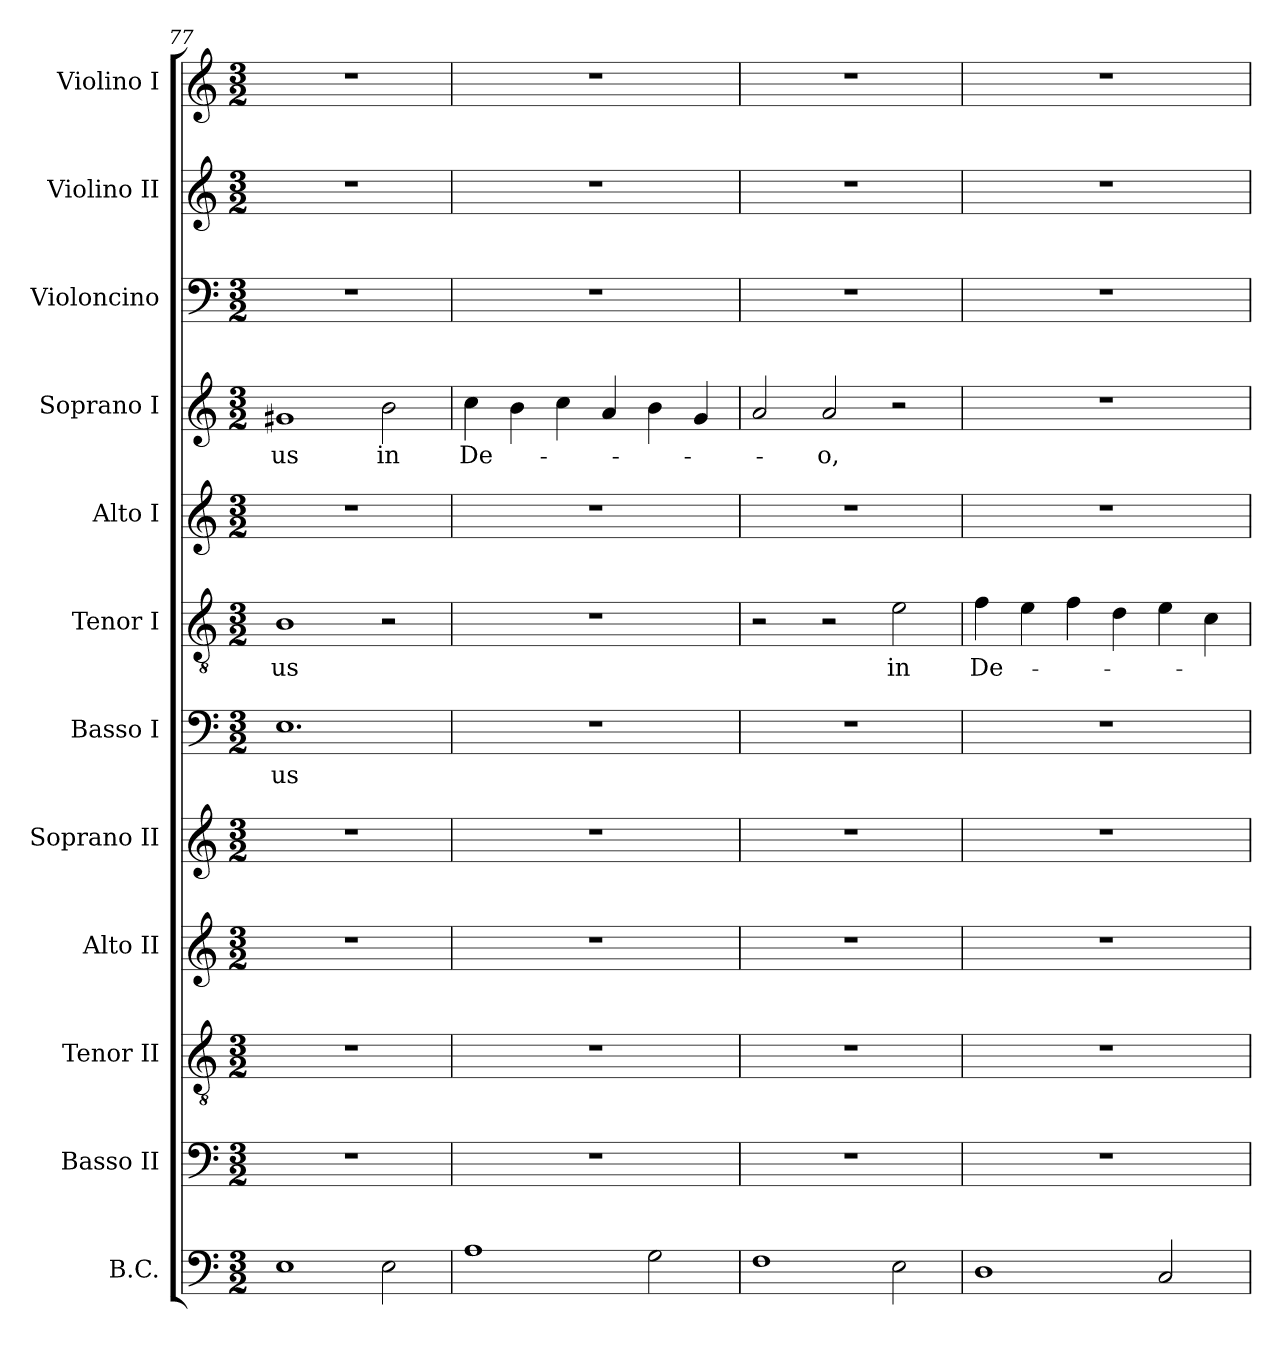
**kern	**kern	**kern	**kern	**kern	**kern	**text	**kern	**text	**kern	**kern	**text	**kern	**kern	**kern
*part12	*part11	*part10	*part9	*part8	*part7	*part7	*part6	*part6	*part5	*part4	*part4	*part3	*part2	*part1
*staff12	*staff11	*staff10	*staff9	*staff8	*staff7	*staff7	*staff6	*staff6	*staff5	*staff4	*staff4	*staff3	*staff2	*staff1
*I"B.C.	*I"Basso II	*I"Tenor II	*I"Alto II	*I"Soprano II	*I"Basso I	*	*I"Tenor I	*	*I"Alto I	*I"Soprano I	*	*I"Violoncino	*I"Violino II	*I"Violino I
*I'BC	*I'B 2	*I'T 2	*I'A 2	*I'S 2	*I'B 1	*	*I'T 1	*	*I'A 1	*I'S 1	*	*I'Vc.	*I'Vln. II	*I'Vln. I
*clefF4	*clefF4	*clefGv2	*clefG2	*clefG2	*clefF4	*	*clefGv2	*	*clefG2	*clefG2	*	*clefF4	*clefG2	*clefG2
*k[]	*k[]	*k[]	*k[]	*k[]	*k[]	*	*k[]	*	*k[]	*k[]	*	*k[]	*k[]	*k[]
*C:	*C:	*C:	*C:	*C:	*C:	*	*C:	*	*C:	*C:	*	*C:	*C:	*C:
*M3/2	*M3/2	*M3/2	*M3/2	*M3/2	*M3/2	*	*M3/2	*	*M3/2	*M3/2	*	*M3/2	*M3/2	*M3/2
=77	=77	=77	=77	=77	=77	=77	=77	=77	=77	=77	=77	=77	=77	=77
!	!	!	!	!	!	!LO:LY:b	!	!	!	!	!	!	!	!
!	!	!	!	!	!	!	!	!LO:LY:b	!	!	!	!	!	!
!	!	!	!	!	!	!	!	!	!	!	!LO:LY:b	!	!	!
1E	1.r	1.r	1.r	1.r	1.E	-us	1B	-us	1.r	1g#X	-us	1.r	1.r	1.r
!	!	!	!	!	!	!	!	!	!	!	!LO:LY:b	!	!	!
2E\	.	.	.	.	.	.	2r	.	.	2b\	in	.	.	.
=78	=78	=78	=78	=78	=78	=78	=78	=78	=78	=78	=78	=78	=78	=78
!	!	!	!	!	!	!	!	!	!	!	!LO:LY:b	!	!	!
1A	1.r	1.r	1.r	1.r	1.r	.	1.r	.	1.r	4cc\	De-	1.r	1.r	1.r
.	.	.	.	.	.	.	.	.	.	4b\	.	.	.	.
.	.	.	.	.	.	.	.	.	.	4cc\	.	.	.	.
.	.	.	.	.	.	.	.	.	.	4a/	.	.	.	.
2G\	.	.	.	.	.	.	.	.	.	4b\	.	.	.	.
.	.	.	.	.	.	.	.	.	.	4g/	.	.	.	.
=79	=79	=79	=79	=79	=79	=79	=79	=79	=79	=79	=79	=79	=79	=79
1F	1.r	1.r	1.r	1.r	1.r	.	2r	.	1.r	2a/	.	1.r	1.r	1.r
!	!	!	!	!	!	!	!	!	!	!	!LO:LY:b	!	!	!
.	.	.	.	.	.	.	2r	.	.	2a/	-o,	.	.	.
!	!	!	!	!	!	!	!	!LO:LY:b	!	!	!	!	!	!
2E\	.	.	.	.	.	.	2e\	in	.	2r	.	.	.	.
!!LO:PB:g=z
=80	=80	=80	=80	=80	=80	=80	=80	=80	=80	=80	=80	=80	=80	=80
!	!	!	!	!	!	!	!	!LO:LY:b	!	!	!	!	!	!
1D	1.r	1.r	1.r	1.r	1.r	.	4f\	De-	1.r	1.r	.	1.r	1.r	1.r
.	.	.	.	.	.	.	4e\	.	.	.	.	.	.	.
.	.	.	.	.	.	.	4f\	.	.	.	.	.	.	.
.	.	.	.	.	.	.	4d\	.	.	.	.	.	.	.
2C/	.	.	.	.	.	.	4e\	.	.	.	.	.	.	.
.	.	.	.	.	.	.	4c\	.	.	.	.	.	.	.
=	=	=	=	=	=	=	=	=	=	=	=	=	=	=
*-	*-	*-	*-	*-	*-	*-	*-	*-	*-	*-	*-	*-	*-	*-
